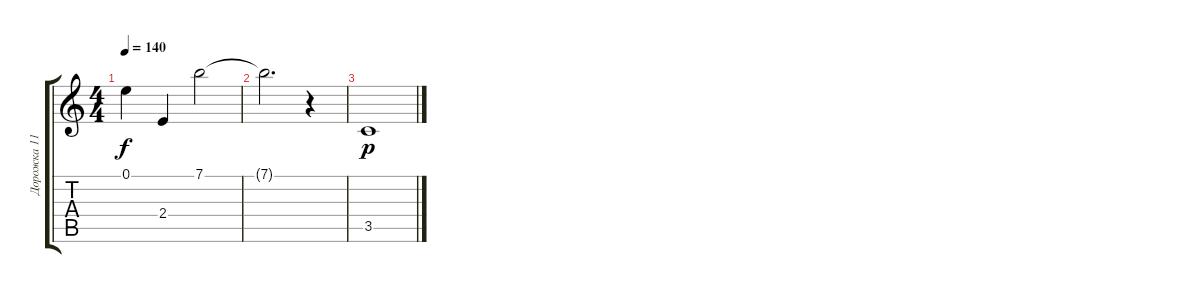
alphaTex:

\track ("Дорожка 11" "Дорожка 11") {instrument guitarharmonics}
\staff {score tabs}
\tuning (E4 B3 G3 D3 A2 E2) {hide}
\ts (4 4)
\tempo 140
\clef g2
\ks c
0.1.4{dy f} 2.4.4 7.1.2 |
7.1{t}.2{d} r.4 |
3.5.1{dy p}
